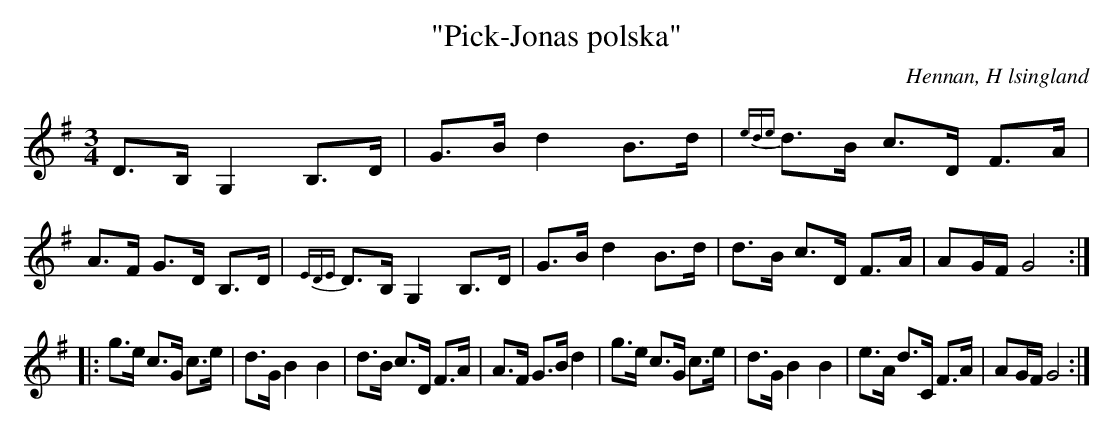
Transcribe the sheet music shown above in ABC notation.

X:1
T: "Pick-Jonas polska"
O: Hennan, H lsingland
M: 3/4
L: 1/8
K: G
D>B, G,2 B,>D | G>B d2 B>d | {ede}d>B c>D F>A| A>F G>D B,>D|{EDE}D>B, G,2 B,>D|G>B d2 B>d | d>B c>D F>A| AG/F/ G4 :||:
g>e c>G c>e | d>G B2 B2 | d>B c>D F>A|A>F G>B d2|g>e c>G c>e | d>G B2 B2 | e>A d>C F>A|AG/F/ G4:|]
